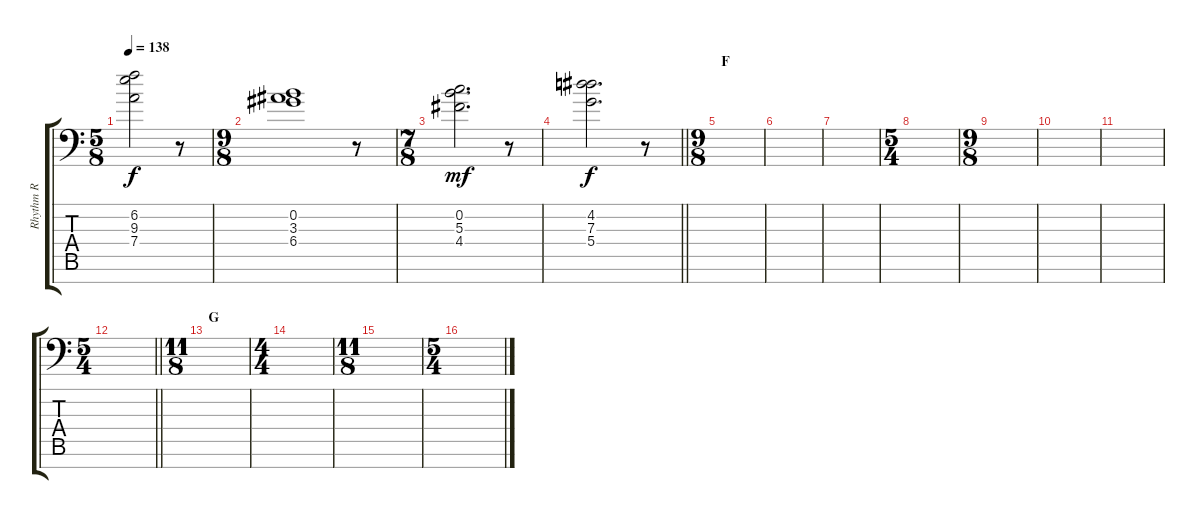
\track ("Rhythm R" "Rhythm R") {instrument distortionguitar}
\staff {score tabs}
\tuning (E4 B3 G3 D3 A2 E2 A1) {hide}
\ts (5 8)
\tempo 138
\clef f4
\ks c
(6.2 9.3 7.4).2{dy f} r.8 |
\ts (9 8)
(0.2 3.3 6.4).1 r.8 |
\ts (7 8)
(0.2 5.3 4.4).2{d dy mf} r.8 |
\barLineRight lightlight
(4.2 7.3 5.4).2{d dy f} r.8 |
\ts (9 8)
\section ("" "F")
|
|
|
\ts (5 4)
|
\ts (9 8)
|
|
|
\ts (5 4)
\barLineRight lightlight
|
\ts (11 8)
\section ("" "G")
|
\ts (4 4)
|
\ts (11 8)
|
\ts (5 4)
